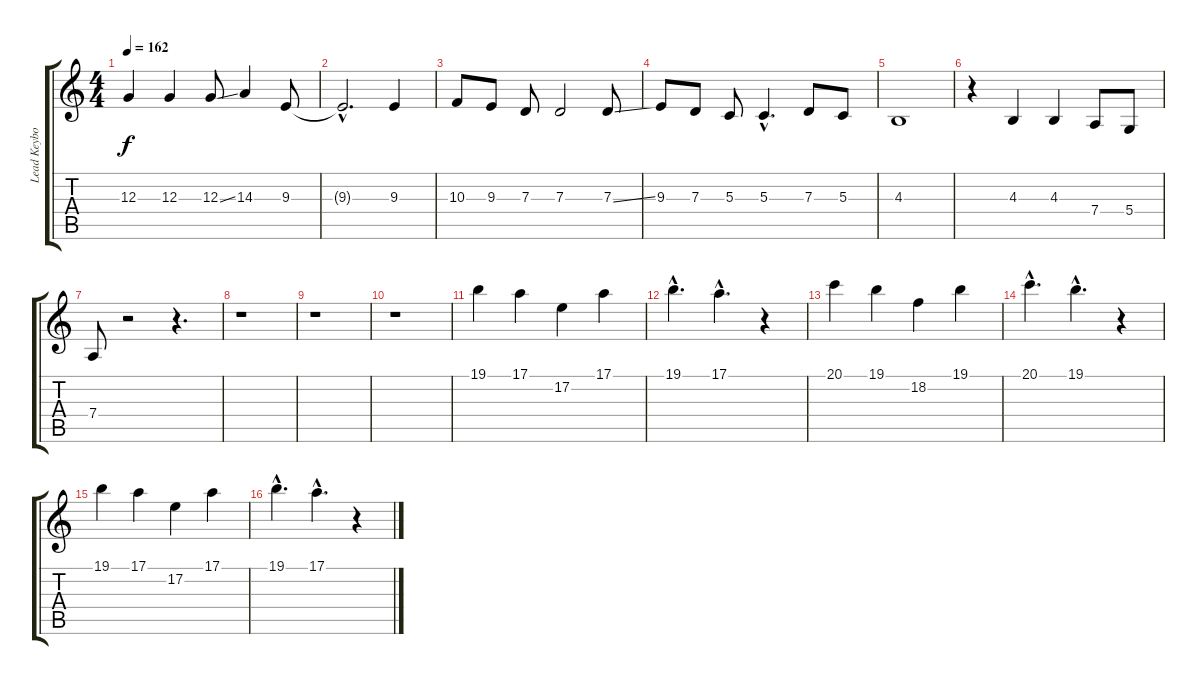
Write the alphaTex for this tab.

\track ("Lead Keyboards" "Lead Keybo") {instrument fx8scifi}
\staff {score tabs}
\tuning (E4 B3 G3 D3 A2 E2) {hide}
\ts (4 4)
\tempo 162
\clef g2
\ks c
12.3.4{dy f} 12.3.4 12.3{ss}.8 14.3.4 9.3.8 |
9.3{hac t}.2{d} 9.3.4 |
10.3.8 9.3.8 7.3.8 7.3.2 7.3{ss}.8 |
9.3.8 7.3.8 5.3.8 5.3{hac}.4{d} 7.3.8 5.3.8 |
4.3.1 |
r.4 4.3.4 4.3.4 7.4.8 5.4.8 |
7.4.8 r.2 r.4{d} |
r.1 |
r.1 |
r.1 |
19.1.4{instrument fx8scifi} 17.1.4 17.2.4 17.1.4 |
19.1{hac}.4{d} 17.1{hac}.4{d} r.4 |
20.1.4 19.1.4 18.2.4 19.1.4 |
20.1{hac}.4{d} 19.1{hac}.4{d} r.4 |
19.1.4 17.1.4 17.2.4 17.1.4 |
19.1{hac}.4{d} 17.1{hac}.4{d} r.4
